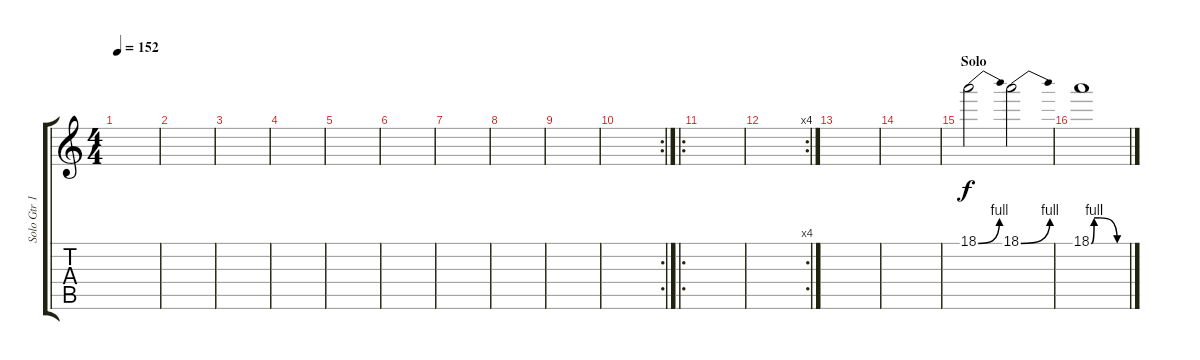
\track ("Solo Gtr 1" "Solo Gtr 1") {instrument distortionguitar}
\staff {score tabs}
\tuning (Eb4 Bb3 Gb3 Db3 Ab2 Eb2) {hide}
\ts (4 4)
\tempo 152
\clef g2
\ks c
|
|
|
|
|
|
|
|
|
\rc 2
|
\ro
|
\rc 4
|
|
|
\section ("" "Solo")
18.1{be (bend 0 0 60 4)}.2 18.1{be (bend 0 0 60 4)}.2 |
18.1{be (custom 0 0 5 4 15 4 45 0 60 0)}.1
